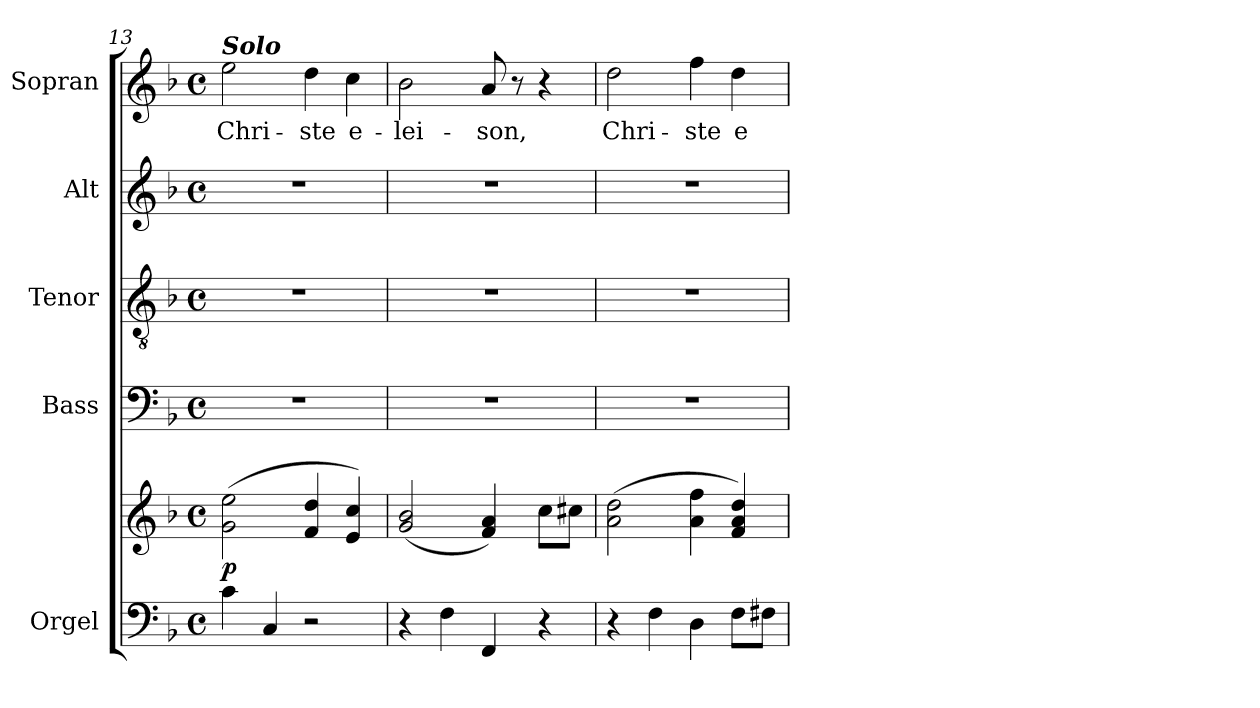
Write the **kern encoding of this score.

**kern	**kern	**dynam	**kern	**kern	**kern	**kern	**text
*part5	*part5	*part5	*part4	*part3	*part2	*part1	*part1
*staff6	*staff5	*staff5/6	*staff4	*staff3	*staff2	*staff1	*staff1
*I"Orgel	*	*	*I"Bass	*I"Tenor	*I"Alt	*I"Sopran	*
*I'Org.	*	*	*I'B.	*I'T.	*I'A.	*I'S.	*
*clefF4	*clefG2	*	*clefF4	*clefGv2	*clefG2	*clefG2	*
*k[b-]	*k[b-]	*	*k[b-]	*k[b-]	*k[b-]	*k[b-]	*
*F:	*F:	*	*F:	*F:	*F:	*F:	*
*M4/4	*M4/4	*	*M4/4	*M4/4	*M4/4	*M4/4	*
*met(c)	*met(c)	*	*met(c)	*met(c)	*met(c)	*met(c)	*
=13	=13	=13	=13	=13	=13	=13	=13
!	!	!	!	!	!	!LO:TX:a:Bi:t=Solo	!
!	!	!LO:DY:b	!	!	!	!	!LO:LY:b
4c\	(>2g\ 2ee\	p	1r	1r	1r	2ee\	Chri-
4C/	.	.	.	.	.	.	.
!	!	!	!	!	!	!	!LO:LY:b
2r	4f/ 4dd/	.	.	.	.	4dd\	-ste
!	!	!	!	!	!	!	!LO:LY:b
.	4e/ 4cc/)	.	.	.	.	4cc\	e-
=14	=14	=14	=14	=14	=14	=14	=14
!	!	!	!	!	!	!	!LO:LY:b
4r	(<2g/ 2b-/	.	1r	1r	1r	2b-\	-lei-
4F\	.	.	.	.	.	.	.
!	!	!	!	!	!	!	!LO:LY:b
4FF/	4f/ 4a/)	.	.	.	.	8a/	-son,
.	.	.	.	.	.	8r	.
4r	8cc\L	.	.	.	.	4r	.
.	8cc#X\J	.	.	.	.	.	.
=15	=15	=15	=15	=15	=15	=15	=15
!	!	!	!	!	!	!	!LO:LY:b
4r	(>2a\ 2dd\	.	1r	1r	1r	2dd\	Chri-
4F\	.	.	.	.	.	.	.
!	!	!	!	!	!	!	!LO:LY:b
4D\	4a\ 4ff\	.	.	.	.	4ff\	-ste
!	!	!	!	!	!	!	!LO:LY:b
8F\L	4f/ 4a/ 4dd/)	.	.	.	.	4dd\	e-
8F#X\J	.	.	.	.	.	.	.
=	=	=	=	=	=	=	=
*-	*-	*-	*-	*-	*-	*-	*-
